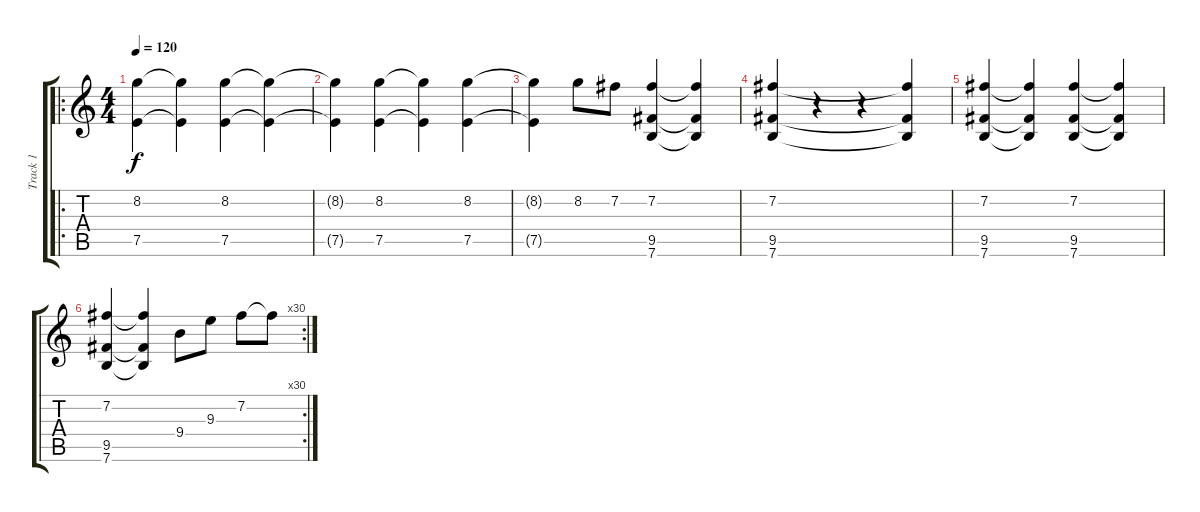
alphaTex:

\track ("Track 1" "Track 1") {instrument acousticguitarsteel}
\staff {score tabs}
\tuning (E4 B3 G3 D3 A2 E2) {hide}
\ro
\ts (4 4)
\tempo 120
\clef g2
\ks c
(8.2 7.5).4{dy f instrument acousticguitarsteel} (8.2{t} 7.5{t}).4 (8.2 7.5).4 (8.2{t} 7.5{t}).4 |
(8.2{t} 7.5{t}).4 (8.2 7.5).4 (8.2{t} 7.5{t}).4 (8.2 7.5).4 |
(8.2{t} 7.5{t}).4 8.2.8 7.2.8 (7.2 9.5 7.6).4 (7.2{t} 9.5{t} 7.6{t}).4 |
(7.2 9.5 7.6).4 r.4 r.4 (7.2{t} 9.5{t} 7.6{t}).4 |
(7.2 9.5 7.6).4 (7.2{t} 9.5{t} 7.6{t}).4 (7.2 9.5 7.6).4 (7.2{t} 9.5{t} 7.6{t}).4 |
\rc 30
(7.2 9.5 7.6).4 (7.2{t} 9.5{t} 7.6{t}).4 9.4.8 9.3.8 7.2.8 7.2{t}.8
